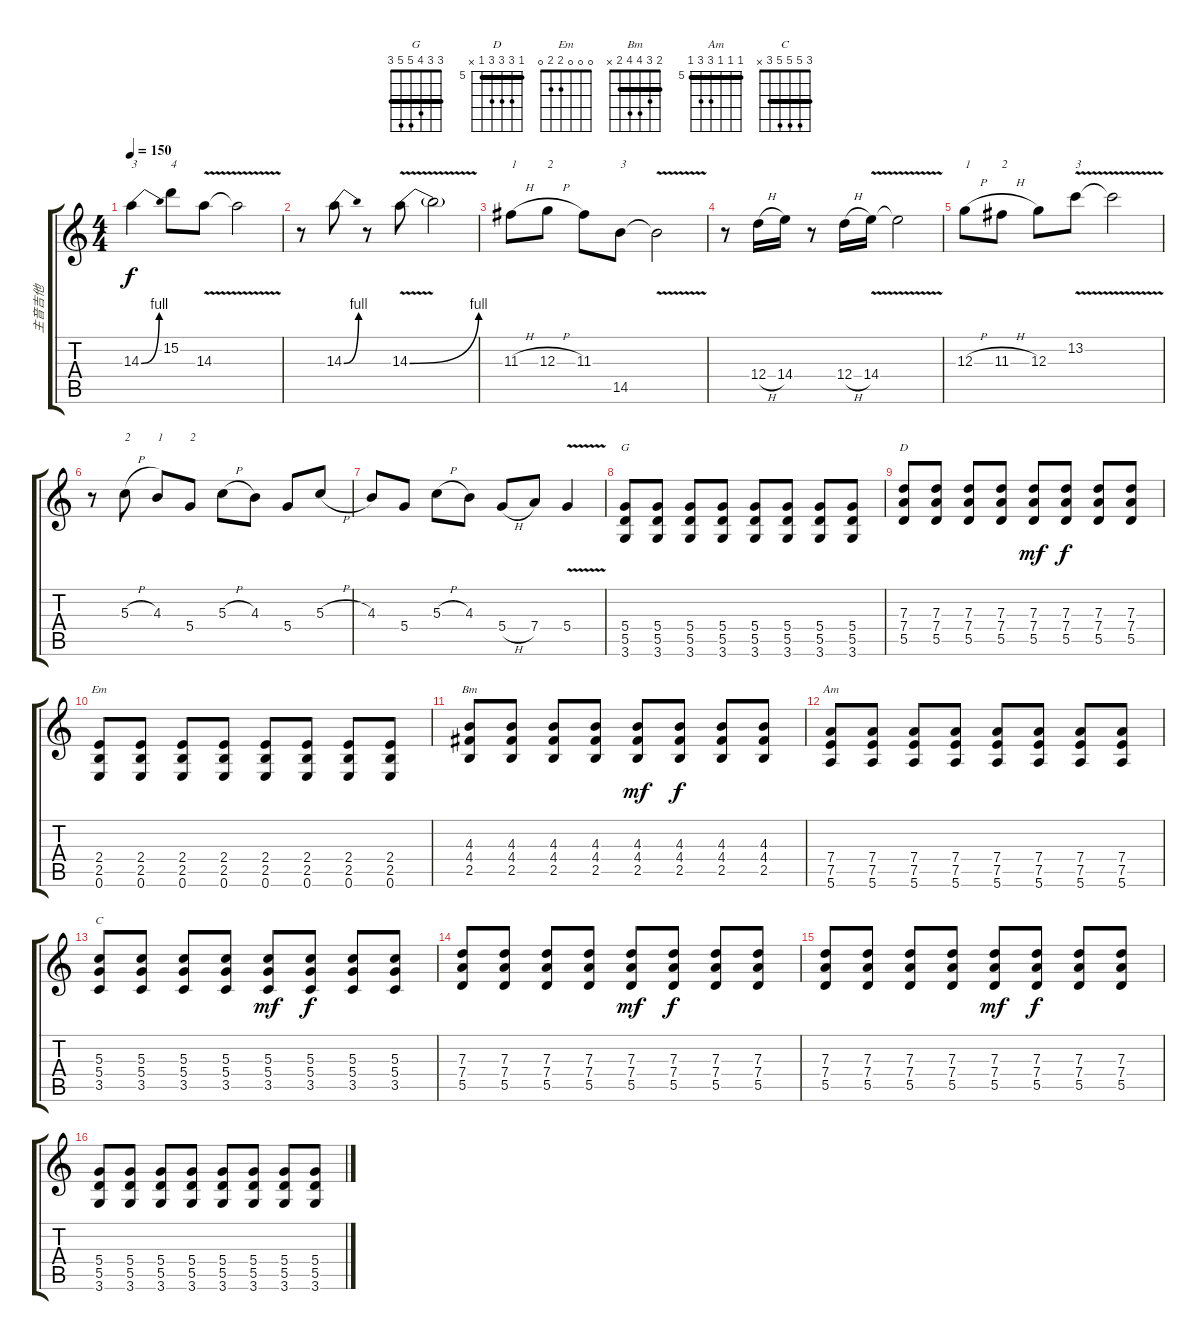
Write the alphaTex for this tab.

\track ("主音吉他" "主音吉他") {instrument overdrivenguitar}
\staff {score tabs}
\tuning (E4 B3 G3 D3 A2 E2) {hide}
\chord ("G" 3 3 4 5 5 3) {barre 3}
\chord ("D" 5 7 7 7 5 x) {firstfret 5 barre 5}
\chord ("Em" 0 0 0 2 2 0)
\chord ("Bm" 2 3 4 4 2 x) {barre 2}
\chord ("Am" 5 5 5 7 7 5) {firstfret 5 barre 5}
\chord ("C" 3 5 5 5 3 x) {barre 3}
\ts (4 4)
\tempo 150
\clef g2
\ks c
14.3{be (bend 0 0 60 4)}.4{txt "3" dy f} 15.2.8{txt "4"} 14.3{v}.8 14.3{t}.2 |
r.8 14.3{be (bend 0 0 60 4)}.8 r.8 14.3{be (bend 0 0 60 4) v}.8 14.3{t}.2 |
11.3{h}.8{txt "1"} 12.3{h}.8{txt "2"} 11.3.8 14.5.8{txt "3"} 14.5{v t}.2 |
r.8 12.4{h}.16 14.4.16 r.8 12.4{h}.16 14.4{v}.16 14.4{t}.2 |
12.3{h}.8{txt "1"} 11.3{h}.8{txt "2"} 12.3.8 13.2{v}.8{txt "3"} 13.2{t}.2 |
r.8 5.3{h}.8{txt "2"} 4.3.8{txt "1"} 5.4.8{txt "2"} 5.3{h}.8 4.3.8 5.4.8 5.3{h}.8 |
4.3.8 5.4.8 5.3{h}.8 4.3.8 5.4{h}.8 7.4.8 5.4{v}.4 |
(5.4 5.5 3.6).8{ch "G"} (5.4 5.5 3.6).8 (5.4 5.5 3.6).8 (5.4 5.5 3.6).8 (5.4 5.5 3.6).8 (5.4 5.5 3.6).8 (5.4 5.5 3.6).8 (5.4 5.5 3.6).8 |
(7.3 7.4 5.5).8{ch "D"} (7.3 7.4 5.5).8 (7.3 7.4 5.5).8 (7.3 7.4 5.5).8 (7.3 7.4 5.5).8{dy mf} (7.3 7.4 5.5).8{dy f} (7.3 7.4 5.5).8 (7.3 7.4 5.5).8 |
(2.4 2.5 0.6).8{ch "Em"} (2.4 2.5 0.6).8 (2.4 2.5 0.6).8 (2.4 2.5 0.6).8 (2.4 2.5 0.6).8 (2.4 2.5 0.6).8 (2.4 2.5 0.6).8 (2.4 2.5 0.6).8 |
(4.3 4.4 2.5).8{ch "Bm"} (4.3 4.4 2.5).8 (4.3 4.4 2.5).8 (4.3 4.4 2.5).8 (4.3 4.4 2.5).8{dy mf} (4.3 4.4 2.5).8{dy f} (4.3 4.4 2.5).8 (4.3 4.4 2.5).8 |
(7.4 7.5 5.6).8{ch "Am"} (7.4 7.5 5.6).8 (7.4 7.5 5.6).8 (7.4 7.5 5.6).8 (7.4 7.5 5.6).8 (7.4 7.5 5.6).8 (7.4 7.5 5.6).8 (7.4 7.5 5.6).8 |
(5.3 5.4 3.5).8{ch "C"} (5.3 5.4 3.5).8 (5.3 5.4 3.5).8 (5.3 5.4 3.5).8 (5.3 5.4 3.5).8{dy mf} (5.3 5.4 3.5).8{dy f} (5.3 5.4 3.5).8 (5.3 5.4 3.5).8 |
(7.3 7.4 5.5).8 (7.3 7.4 5.5).8 (7.3 7.4 5.5).8 (7.3 7.4 5.5).8 (7.3 7.4 5.5).8{dy mf} (7.3 7.4 5.5).8{dy f} (7.3 7.4 5.5).8 (7.3 7.4 5.5).8 |
(7.3 7.4 5.5).8 (7.3 7.4 5.5).8 (7.3 7.4 5.5).8 (7.3 7.4 5.5).8 (7.3 7.4 5.5).8{dy mf} (7.3 7.4 5.5).8{dy f} (7.3 7.4 5.5).8 (7.3 7.4 5.5).8 |
(5.4 5.5 3.6).8 (5.4 5.5 3.6).8 (5.4 5.5 3.6).8 (5.4 5.5 3.6).8 (5.4 5.5 3.6).8 (5.4 5.5 3.6).8 (5.4 5.5 3.6).8 (5.4 5.5 3.6).8
